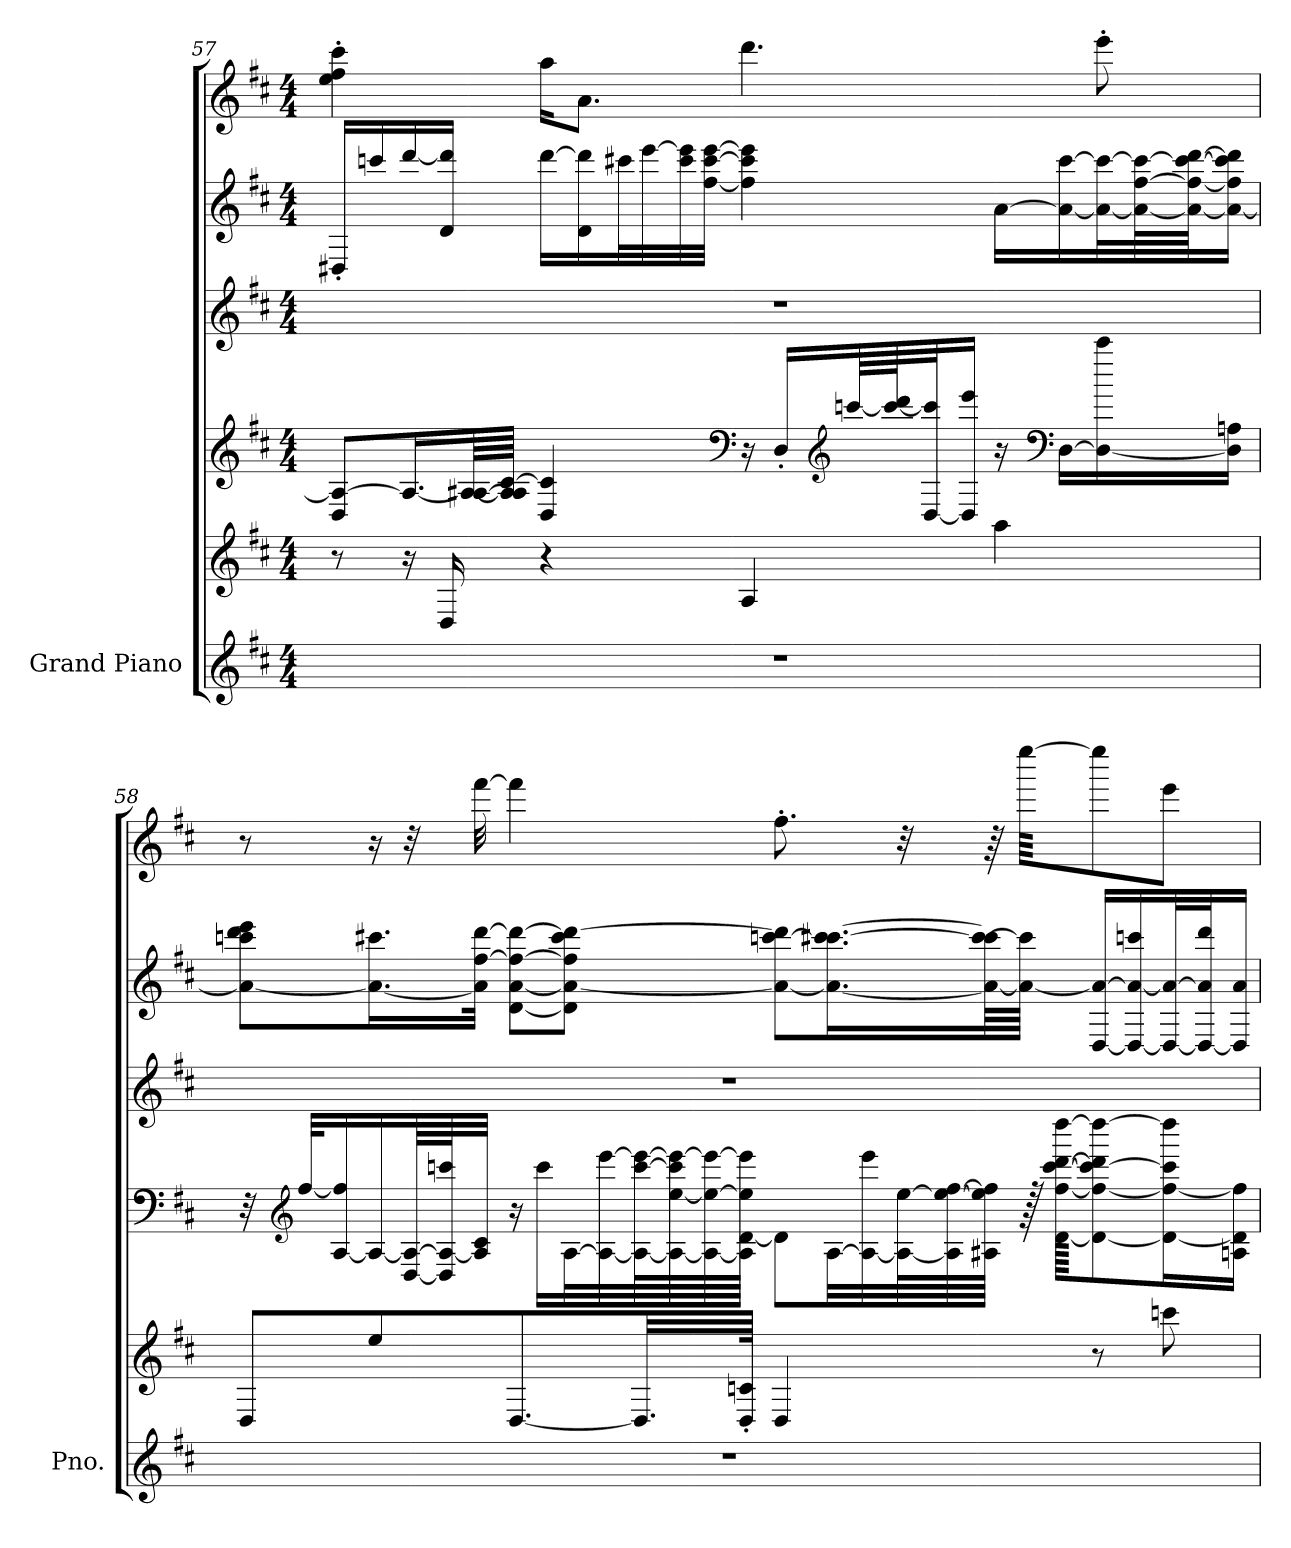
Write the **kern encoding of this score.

**kern	**kern	**kern	**kern	**kern	**kern
*part1	*part1	*part1	*part1	*part1	*part1
*staff6	*staff5	*staff4	*staff3	*staff2	*staff1
*I"Grand Piano	*	*	*	*	*
*I'Pno.	*	*	*	*	*
*clefG2	*clefG2	*clefG2	*clefG2	*clefG2	*clefG2
*k[f#c#]	*k[f#c#]	*k[f#c#]	*k[f#c#]	*k[f#c#]	*k[f#c#]
*M4/4	*M4/4	*M4/4	*M4/4	*M4/4	*M4/4
=57	=57	=57	=57	=57	=57
1r	8r	8D/ 8A/_L	1r	16D#X'/LL	4ee\' 4ff#\' 4ccc#\'
.	.	.	.	16cccn/	.
.	16r	16.A/L_	.	[16ddd/	.
.	16D/	.	.	16d/ 16ddd/]JJ	.
.	.	64An/_ [64A#X/LL	.	.	.
.	.	64A/] 64A#/] [64c#/JJJJ	.	.	.
.	4r	4D/ 4c#/]	.	[16ddd\LL	16aa\KL
.	.	.	.	16d\ 16ddd\]	8.a\J
.	.	.	.	32ccc#X\L	.
.	.	.	.	[32eee\	.
.	.	.	.	32ccc#\ 32eee\]	.
.	.	.	.	[32ff#\ [32ccc#\ [32eee\JJJ	.
*	*	*clefF4	*	*	*
.	4A/	16r	.	4ff#\] 4ccc#\] 4eee\]	4.ddd\
.	.	16D'/LL	.	.	.
*	*	*clefG2	*	*	*
.	.	[64cccn/LL	.	.	.
.	.	64ccc/_ 64ddd/J	.	.	.
.	.	[32D/ 32ccc/]J	.	.	.
.	.	16D/] 16eee/JJ	.	.	.
.	4aa\	16r	.	[16a\LL	.
*	*	*clefF4	*	*	*
.	.	[16D\LL	.	16a\_ [16ccc#\	.
.	.	16D\_ 16ccc\	.	32a\_ 32ccc#\_L	8eee'\
.	.	.	.	64a\_ [64ff#\ 64ccc#\_L	.
.	.	.	.	64a\_ 64ff#\_ 64ccc#\_ [64ddd\JJ	.
.	.	16D\] 16An\JJ	.	16a\_ 16ff#\] 16ccc#\] 16ddd\]JJ	.
!!LO:LB:g=z
=58	=58	=58	=58	=58	=58
1r	8D/L	32r	1r	8a\_ 8cccn\ 8ddd\ 8eee\L	8r
*	*	*clefG2	*	*	*
.	.	[32ff#/KLL	.	.	.
.	.	[16A/ 16ff#/]	.	.	.
.	8ee/	16A/_	.	16.a\_ 16.ccc#X\L	16r
.	.	[64D/ 64A/_LL	.	.	32r
.	.	64D/] 64A/_ 64cccn/J	.	.	.
.	.	32A/] 32c#/JJJ	.	32a\] [32ff#\ [32ddd\JJk	[32fff#\
.	[8.D/	16r	.	[8d\ [8a\ 8ff#\_ 8ddd\_L	4fff#\]
.	.	16ccc\LL	.	.	.
.	.	[32A\L	.	8d\] 8a\_ 8ff#\] 8ccc#\ 8ddd\_J	.
.	.	32A\_ [32eee\	.	.	.
.	32.D/LL]	64A\_ [64ccc\ 64eee\_L	.	.	.
.	.	64A\_ [64ee\ 64ccc\] 64eee\_	.	.	.
.	.	64A\_ 64ee\_ 64eee\_	.	.	.
.	64D/' 64cn/'JJJk	64A\] [64d\ 64ee\] 64eee\]JJJJ	.	.	.
.	4D/	8d\L]	.	8a\_ [8cccn\ 8ddd\]L	8.ff#'\
.	.	[32A\LL	.	16.a\_ 16.cccn\_ [16.ccc#X\L	.
.	.	32A\_ 32eee\	.	.	.
.	.	64A\_ [64ee\L	.	.	32r
.	.	64A\] 64ee\_ [64ff#\	.	.	.
.	.	64A#X\ 64ee\] 64ff#\]JJJJ	.	64a\_ 64ccc\_ 64ccc#\]LL	64r
.	.	128r	.	64a\_ 64ccc\]JJJJ	[64eeee\KKKL
.	.	[128d\ [128ff#\ [128ccc\ [128ddd\ [128dddd\KKKKL	.	.	.
.	8r	8d\_ 8ff#\_ 8ccc\_ 8ddd\] 8dddd\_	.	[16D/ 16a/_LL	8eeee\]
.	.	.	.	16D/_ 16a/_ 16cccn/	.
.	8cccn\	16d\_ 16ff#\_ 16ccc\] 16dddd\]L	.	32D/_ 32a/_L	8eee\J
.	.	.	.	32D/_ 32a/] 32ddd/J	.
.	.	16An\ 16d\] 16ff#\]JJ	.	16D/] 16a/JJ	.
=	=	=	=	=	=
*-	*-	*-	*-	*-	*-
